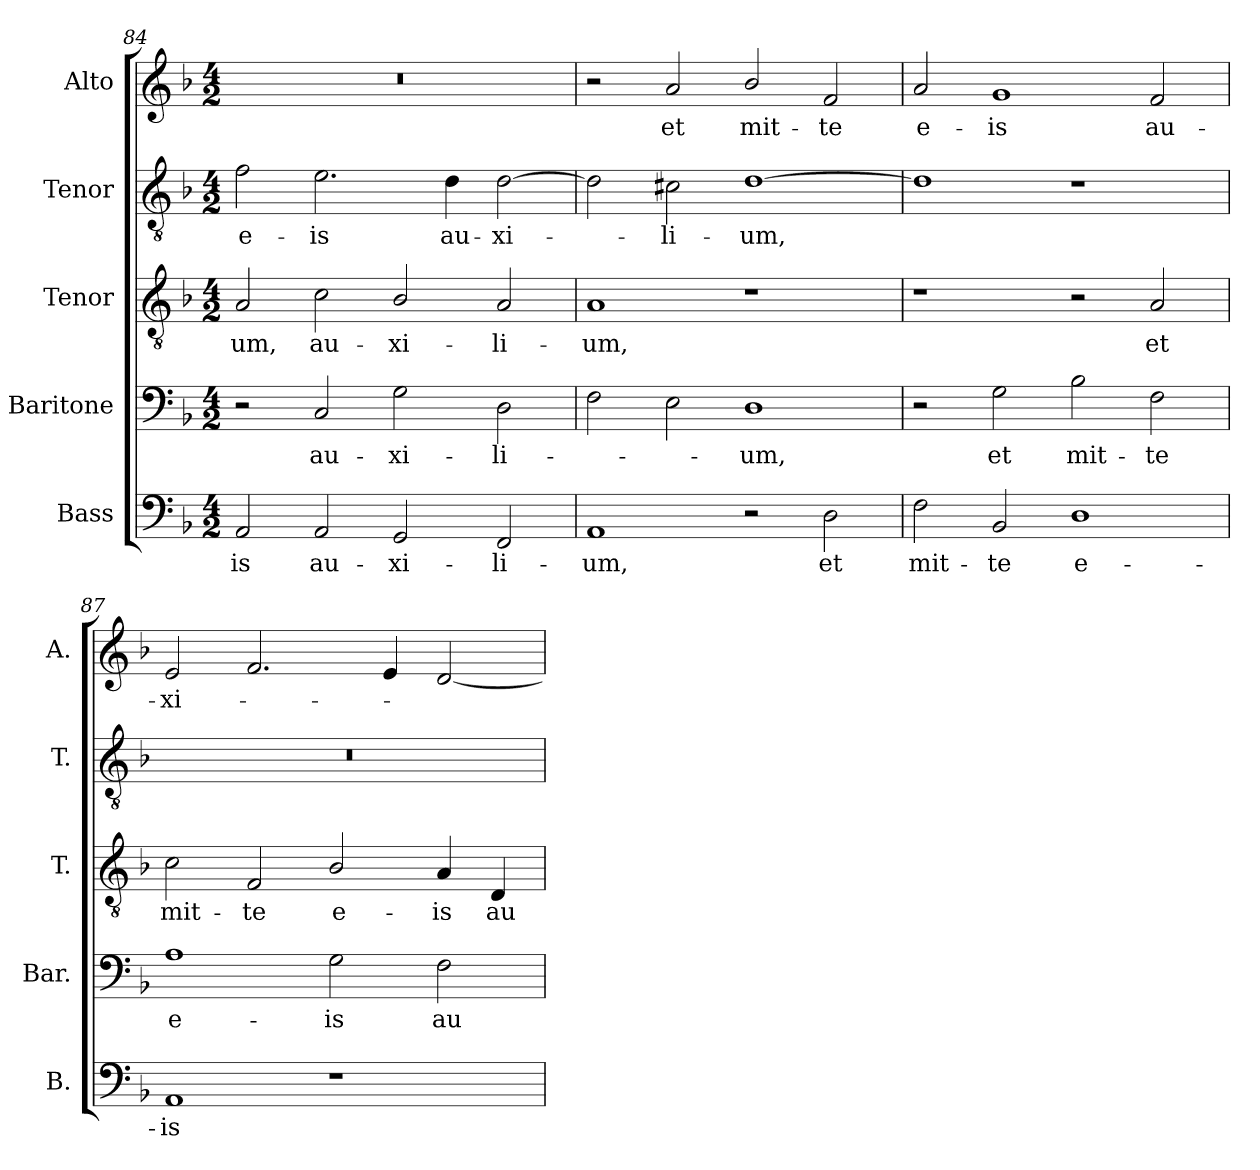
**kern	**text	**kern	**text	**kern	**text	**kern	**text	**kern	**text
*part5	*part5	*part4	*part4	*part3	*part3	*part2	*part2	*part1	*part1
*staff5	*staff5	*staff4	*staff4	*staff3	*staff3	*staff2	*staff2	*staff1	*staff1
*I"Bass	*	*I"Baritone	*	*I"Tenor	*	*I"Tenor	*	*I"Alto	*
*I'B.	*	*I'Bar.	*	*I'T.	*	*I'T.	*	*I'A.	*
*clefF4	*	*clefF4	*	*clefGv2	*	*clefGv2	*	*clefG2	*
*	*	*	*	*ITrd7c12	*	*ITrd7c12	*	*	*
*k[b-]	*	*k[b-]	*	*k[b-]	*	*k[b-]	*	*k[b-]	*
*F:	*	*F:	*	*F:	*	*F:	*	*F:	*
*M4/2	*	*M4/2	*	*M4/2	*	*M4/2	*	*M4/2	*
=84	=84	=84	=84	=84	=84	=84	=84	=84	=84
!	!LO:LY:b:color=#000000	!	!	!	!	!	!	!	!
!	!	!	!	!	!LO:LY:b:color=#000000	!	!	!	!
!	!	!	!	!	!	!	!LO:LY:b:color=#000000	!LO:N:vis=1	!
2AAi/	-is	2r	.	2AAi/	-um,	2Fi\	e-	0r	.
!	!LO:LY:b:color=#000000	!	!	!	!	!	!	!	!
!	!	!	!LO:LY:b:color=#000000	!	!	!	!	!	!
!	!	!	!	!	!LO:LY:b:color=#000000	!	!	!	!
!	!	!	!	!	!	!	!LO:LY:b:color=#000000	!	!
2AAi/	au-	2Ci/	au-	2Ci\	au-	2.Ei\	-is	.	.
!	!LO:LY:b:color=#000000	!	!	!	!	!	!	!	!
!	!	!	!LO:LY:b:color=#000000	!	!	!	!	!	!
!	!	!	!	!	!LO:LY:b:color=#000000	!	!	!	!
2GGi/	-xi-	2Gi\	-xi-	2BB-i/	-xi-	.	.	.	.
!	!	!	!	!	!	!	!LO:LY:b:color=#000000	!	!
.	.	.	.	.	.	4Di\	au-	.	.
!	!LO:LY:b:color=#000000	!	!	!	!	!	!	!	!
!	!	!	!LO:LY:b:color=#000000	!	!	!	!	!	!
!	!	!	!	!	!LO:LY:b:color=#000000	!	!	!	!
!	!	!	!	!	!	!	!LO:LY:b:color=#000000	!	!
2FFi/	-li-	2Di\	-li-	2AAi/	-li-	[2Di\	-xi-	.	.
!!LO:LB:g=z
=85	=85	=85	=85	=85	=85	=85	=85	=85	=85
!	!LO:LY:b:color=#000000	!	!	!	!	!	!	!	!
!	!	!	!	!	!LO:LY:b:color=#000000	!	!	!	!
1AAi	-um,	2Fi\	.	1AAi	-um,	2Di\]	.	2r	.
!	!	!	!	!	!	!	!LO:LY:b:color=#000000	!	!
!	!	!	!	!	!	!	!	!	!LO:LY:b:color=#000000
.	.	2Ei\	.	.	.	2C#Xi\	-li-	2ai/	et
!	!	!	!LO:LY:b:color=#000000	!	!	!	!	!	!
!	!	!	!	!	!	!	!LO:LY:b:color=#000000	!	!
!	!	!	!	!	!	!	!	!	!LO:LY:b:color=#000000
2r	.	1Di	-um,	1r	.	[1Di	-um,	2b-i/	mit-
!	!LO:LY:b:color=#000000	!	!	!	!	!	!	!	!
!	!	!	!	!	!	!	!	!	!LO:LY:b:color=#000000
2Di\	et	.	.	.	.	.	.	2fi/	-te
=86	=86	=86	=86	=86	=86	=86	=86	=86	=86
!	!LO:LY:b:color=#000000	!	!	!	!	!	!	!	!
!	!	!	!	!	!	!	!	!	!LO:LY:b:color=#000000
2Fi\	mit-	2r	.	1r	.	1Di]	.	2ai/	e-
!	!LO:LY:b:color=#000000	!	!	!	!	!	!	!	!
!	!	!	!LO:LY:b:color=#000000	!	!	!	!	!	!
!	!	!	!	!	!	!	!	!	!LO:LY:b:color=#000000
2BB-i/	-te	2Gi\	et	.	.	.	.	1gi	-is
!	!LO:LY:b:color=#000000	!	!	!	!	!	!	!	!
!	!	!	!LO:LY:b:color=#000000	!	!	!	!	!	!
1Di	e-	2B-i\	mit-	2r	.	1r	.	.	.
!	!	!	!LO:LY:b:color=#000000	!	!	!	!	!	!
!	!	!	!	!	!LO:LY:b:color=#000000	!	!	!	!
!	!	!	!	!	!	!	!	!	!LO:LY:b:color=#000000
.	.	2Fi\	-te	2AAi/	et	.	.	2fi/	au-
=87	=87	=87	=87	=87	=87	=87	=87	=87	=87
!	!LO:LY:b:color=#000000	!	!	!	!	!	!	!	!
!	!	!	!LO:LY:b:color=#000000	!	!	!	!	!	!
!	!	!	!	!	!LO:LY:b:color=#000000	!LO:N:vis=1	!	!	!
!	!	!	!	!	!	!	!	!	!LO:LY:b:color=#000000
1AAi	-is	1Ai	e-	2Ci\	mit-	0r	.	2ei/	-xi-
!	!	!	!	!	!LO:LY:b:color=#000000	!	!	!	!
.	.	.	.	2FFi/	-te	.	.	2.fi/	.
!	!	!	!LO:LY:b:color=#000000	!	!	!	!	!	!
!	!	!	!	!	!LO:LY:b:color=#000000	!	!	!	!
1r	.	2Gi\	-is	2BB-i/	e-	.	.	.	.
.	.	.	.	.	.	.	.	4ei/	.
!	!	!	!LO:LY:b:color=#000000	!	!	!	!	!	!
!	!	!	!	!	!LO:LY:b:color=#000000	!	!	!	!
.	.	2Fi\	au-	4AAi/	-is	.	.	[2di/	.
!	!	!	!	!	!LO:LY:b:color=#000000	!	!	!	!
.	.	.	.	4DDi/	au-	.	.	.	.
=	=	=	=	=	=	=	=	=	=
*-	*-	*-	*-	*-	*-	*-	*-	*-	*-
